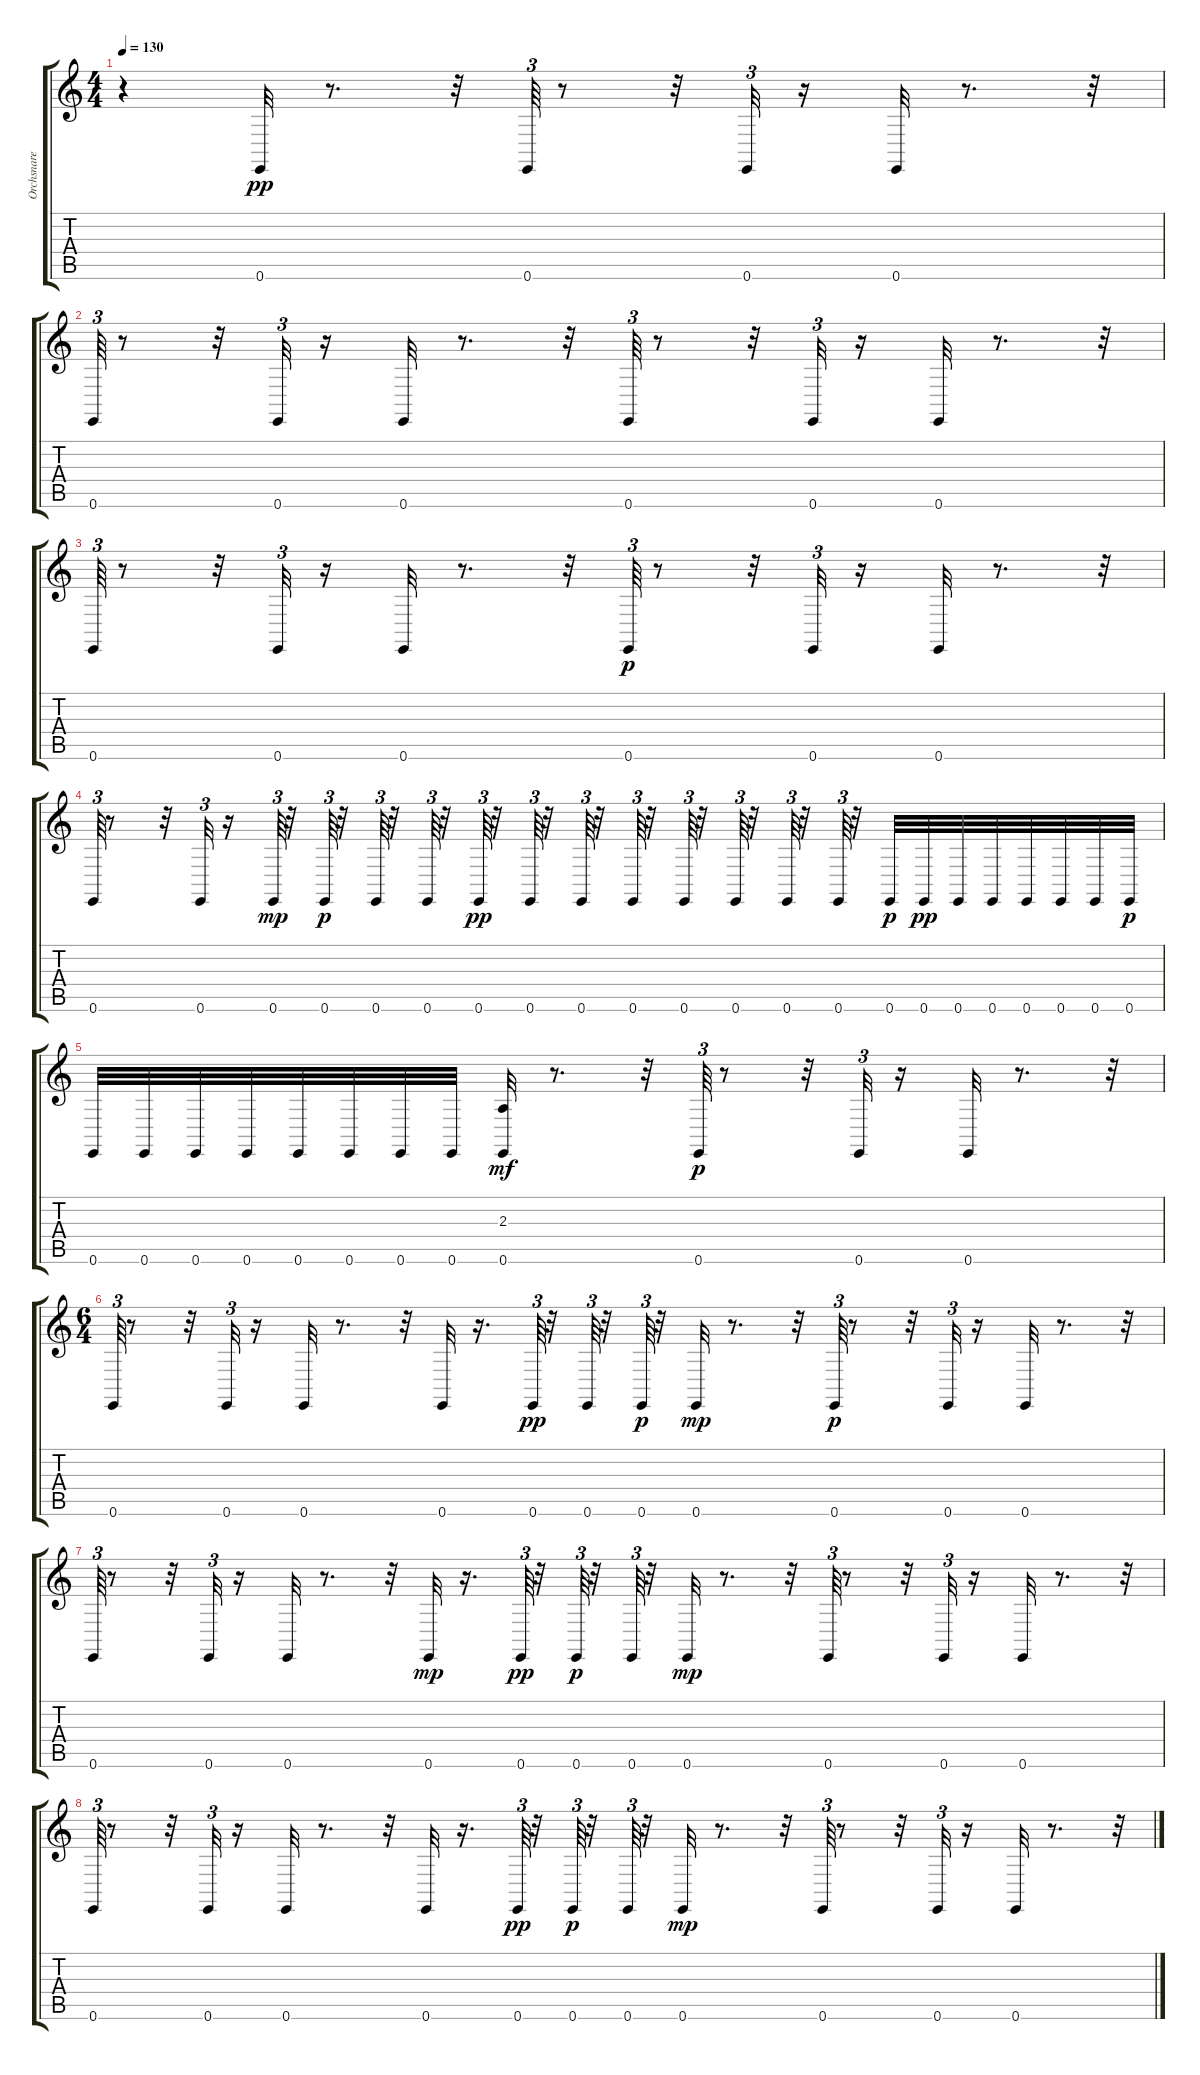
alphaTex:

\track ("Orchsnare" "Orchsnare") {instrument stringensemble1}
\staff {score tabs}
\tuning (E4 B3 G3 D3 A2 E2) {hide}
\ts (4 4)
\tempo 130
\clef g2
\ks c
r.4{dy pp instrument stringensemble1} 0.6.32 r.8{d} r.32 0.6.64{tu (3 2)} r.8 r.32 0.6.32{tu (3 2)} r.16 0.6.32 r.8{d} r.32 |
0.6.64{tu (3 2)} r.8 r.32 0.6.32{tu (3 2)} r.16 0.6.32 r.8{d} r.32 0.6.64{tu (3 2)} r.8 r.32 0.6.32{tu (3 2)} r.16 0.6.32 r.8{d} r.32 |
0.6.64{tu (3 2)} r.8 r.32 0.6.32{tu (3 2)} r.16 0.6.32 r.8{d} r.32 0.6.64{tu (3 2) dy p} r.8 r.32 0.6.32{tu (3 2)} r.16 0.6.32 r.8{d} r.32 |
0.6.64{tu (3 2)} r.8 r.32 0.6.32{tu (3 2)} r.16 0.6.64{tu (3 2) dy mp} r.32 0.6.64{tu (3 2) dy p} r.32 0.6.64{tu (3 2)} r.32 0.6.64{tu (3 2)} r.32 0.6.64{tu (3 2) dy pp} r.32 0.6.64{tu (3 2)} r.32 0.6.64{tu (3 2)} r.32 0.6.64{tu (3 2)} r.32 0.6.64{tu (3 2)} r.32 0.6.64{tu (3 2)} r.32 0.6.64{tu (3 2)} r.32 0.6.64{tu (3 2)} r.32 0.6.32{dy p} 0.6.32{dy pp} 0.6.32 0.6.32 0.6.32 0.6.32 0.6.32 0.6.32{dy p} |
0.6.32 0.6.32 0.6.32 0.6.32 0.6.32 0.6.32 0.6.32 0.6.32 (2.3 0.6).32{dy mf} r.8{d} r.32 0.6.64{tu (3 2) dy p} r.8 r.32 0.6.32{tu (3 2)} r.16 0.6.32 r.8{d} r.32 |
\ts (6 4)
0.6.64{tu (3 2)} r.8 r.32 0.6.32{tu (3 2)} r.16 0.6.32 r.8{d} r.32 0.6.32 r.16{d} 0.6.64{tu (3 2) dy pp} r.32 0.6.64{tu (3 2)} r.32 0.6.64{tu (3 2) dy p} r.32 0.6.32{dy mp} r.8{d} r.32 0.6.64{tu (3 2) dy p} r.8 r.32 0.6.32{tu (3 2)} r.16 0.6.32 r.8{d} r.32 |
0.6.64{tu (3 2)} r.8 r.32 0.6.32{tu (3 2)} r.16 0.6.32 r.8{d} r.32 0.6.32{dy mp} r.16{d} 0.6.64{tu (3 2) dy pp} r.32 0.6.64{tu (3 2) dy p} r.32 0.6.64{tu (3 2)} r.32 0.6.32{dy mp} r.8{d} r.32 0.6.64{tu (3 2)} r.8 r.32 0.6.32{tu (3 2)} r.16 0.6.32 r.8{d} r.32 |
0.6.64{tu (3 2)} r.8 r.32 0.6.32{tu (3 2)} r.16 0.6.32 r.8{d} r.32 0.6.32 r.16{d} 0.6.64{tu (3 2) dy pp} r.32 0.6.64{tu (3 2) dy p} r.32 0.6.64{tu (3 2)} r.32 0.6.32{dy mp} r.8{d} r.32 0.6.64{tu (3 2)} r.8 r.32 0.6.32{tu (3 2)} r.16 0.6.32 r.8{d} r.32
